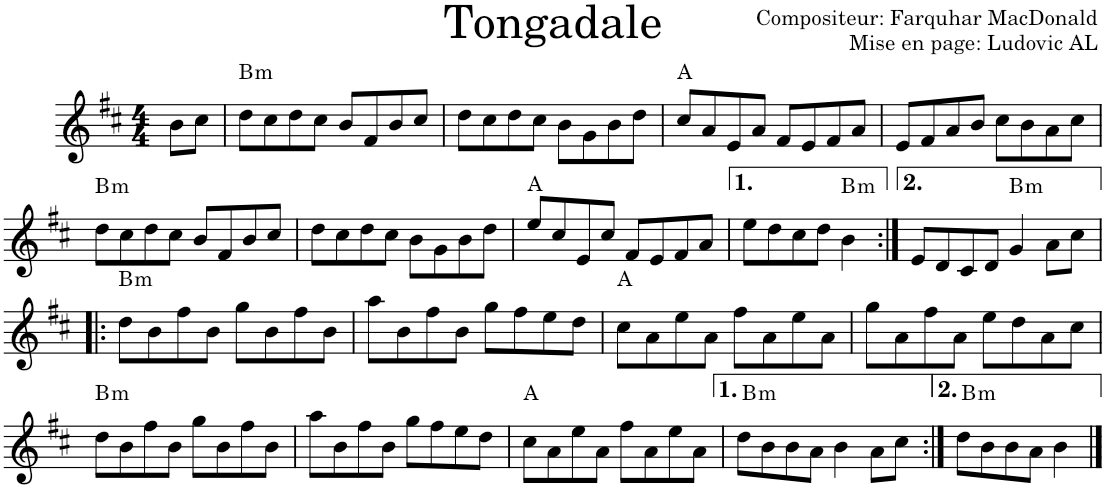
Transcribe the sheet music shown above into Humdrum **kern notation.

**kern	**harte
*part1	*part1
*staff1	*
*I"Violon	*
*I'Vln.	*
*clefG2	*
*k[f#c#]	*
*M4/4	*
=1	=1
8b\L	.
8cc#\J	.
=2	=2
!	!LO:H:kt=m
8dd\L	B:min
8cc#\	.
8dd\	.
8cc#\J	.
8b/L	.
8f#/	.
8b/	.
8cc#/J	.
=3	=3
8dd\L	.
8cc#\	.
8dd\	.
8cc#\J	.
8b\L	.
8g\	.
8b\	.
8dd\J	.
=4	=4
8cc#/L	A:maj
8a/	.
8e/	.
8a/J	.
8f#/L	.
8e/	.
8f#/	.
8a/J	.
=5	=5
8e/L	.
8f#/	.
8a/	.
8b/J	.
8cc#\L	.
8b\	.
8a\	.
8cc#\J	.
!!LO:LB:g=z
=6	=6
!	!LO:H:kt=m
8dd\L	B:min
8cc#\	.
8dd\	.
8cc#\J	.
8b/L	.
8f#/	.
8b/	.
8cc#/J	.
=7	=7
8dd\L	.
8cc#\	.
8dd\	.
8cc#\J	.
8b\L	.
8g\	.
8b\	.
8dd\J	.
=8	=8
8ee/L	A:maj
8cc#/	.
8e/	.
8cc#/J	.
8f#/L	.
8e/	.
8f#/	.
8a/J	.
=9	=9
8ee\L	.
8dd\	.
8cc#\	.
8dd\J	.
!	!LO:H:kt=m
4b\	B:min
=10:|!	=10:|!
8e/L	.
8d/	.
8c#/	.
8d/J	.
!	!LO:H:kt=m
4g/	B:min
8a\L	.
8cc#\J	.
!!LO:LB:g=z
=11!|:	=11!|:
!	!LO:H:kt=m
8dd\L	B:min
8b\	.
8ff#\	.
8b\J	.
8gg\L	.
8b\	.
8ff#\	.
8b\J	.
=12	=12
8aa\L	.
8b\	.
8ff#\	.
8b\J	.
8gg\L	.
8ff#\	.
8ee\	.
8dd\J	.
=13	=13
8cc#\L	A:maj
8a\	.
8ee\	.
8a\J	.
8ff#\L	.
8a\	.
8ee\	.
8a\J	.
=14	=14
8gg\L	.
8a\	.
8ff#\	.
8a\J	.
8ee\L	.
8dd\	.
8a\	.
8cc#\J	.
!!LO:LB:g=z
=15	=15
!	!LO:H:kt=m
8dd\L	B:min
8b\	.
8ff#\	.
8b\J	.
8gg\L	.
8b\	.
8ff#\	.
8b\J	.
=16	=16
8aa\L	.
8b\	.
8ff#\	.
8b\J	.
8gg\L	.
8ff#\	.
8ee\	.
8dd\J	.
=17	=17
8cc#\L	A:maj
8a\	.
8ee\	.
8a\J	.
8ff#\L	.
8a\	.
8ee\	.
8a\J	.
=18	=18
!	!LO:H:kt=m
8dd\L	B:min
8b\	.
8b\	.
8a\J	.
4b\	.
8a\L	.
8cc#\J	.
=19:|!	=19:|!
!	!LO:H:kt=m
8dd\L	B:min
8b\	.
8b\	.
8a\J	.
4b\	.
==	==
*-	*-
